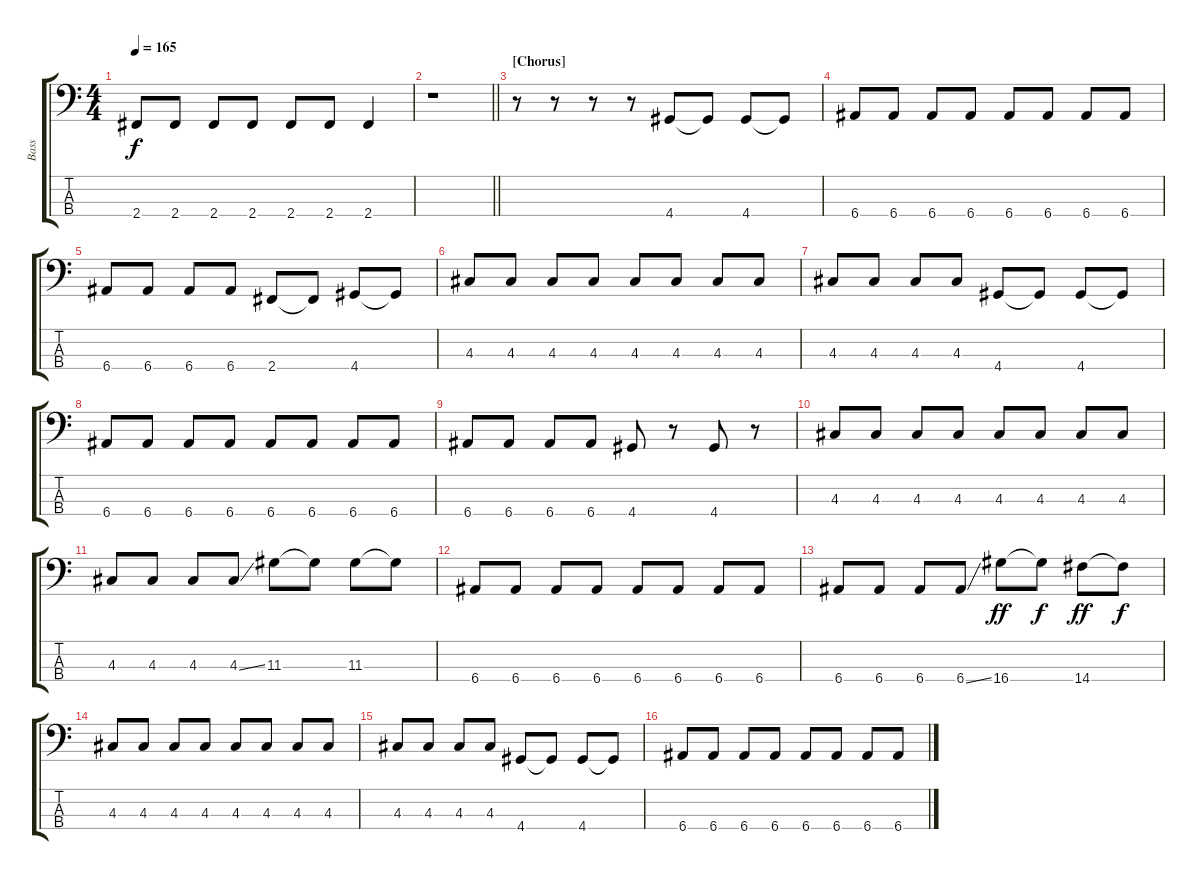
\track ("Bass" "Bass") {instrument electricbassfinger}
\staff {score tabs}
\tuning (G2 D2 A1 E1) {hide}
\ts (4 4)
\tempo 165
\clef f4
\ks c
2.4.8{dy f} 2.4.8 2.4.8 2.4.8 2.4.8 2.4.8 2.4.4 |
\barLineRight lightlight
r.1 |
\section ("" "[Chorus]")
r.8 r.8 r.8 r.8 4.4.8 4.4{t}.8 4.4.8 4.4{t}.8 |
6.4.8 6.4.8 6.4.8 6.4.8 6.4.8 6.4.8 6.4.8 6.4.8 |
6.4.8 6.4.8 6.4.8 6.4.8 2.4.8 2.4{t}.8 4.4.8 4.4{t}.8 |
4.3.8 4.3.8 4.3.8 4.3.8 4.3.8 4.3.8 4.3.8 4.3.8 |
4.3.8 4.3.8 4.3.8 4.3.8 4.4.8 4.4{t}.8 4.4.8 4.4{t}.8 |
6.4.8 6.4.8 6.4.8 6.4.8 6.4.8 6.4.8 6.4.8 6.4.8 |
6.4.8 6.4.8 6.4.8 6.4.8 4.4.8 r.8 4.4.8 r.8 |
4.3.8 4.3.8 4.3.8 4.3.8 4.3.8 4.3.8 4.3.8 4.3.8 |
4.3.8 4.3.8 4.3.8 4.3{ss}.8 11.3.8 11.3{t}.8 11.3.8 11.3{t}.8 |
6.4.8 6.4.8 6.4.8 6.4.8 6.4.8 6.4.8 6.4.8 6.4.8 |
6.4.8 6.4.8 6.4.8 6.4{ss}.8 16.4.8{dy ff} 16.4{t}.8{dy f} 14.4.8{dy ff} 14.4{t}.8{dy f} |
4.3.8 4.3.8 4.3.8 4.3.8 4.3.8 4.3.8 4.3.8 4.3.8 |
4.3.8 4.3.8 4.3.8 4.3.8 4.4.8 4.4{t}.8 4.4.8 4.4{t}.8 |
6.4.8 6.4.8 6.4.8 6.4.8 6.4.8 6.4.8 6.4.8 6.4.8
